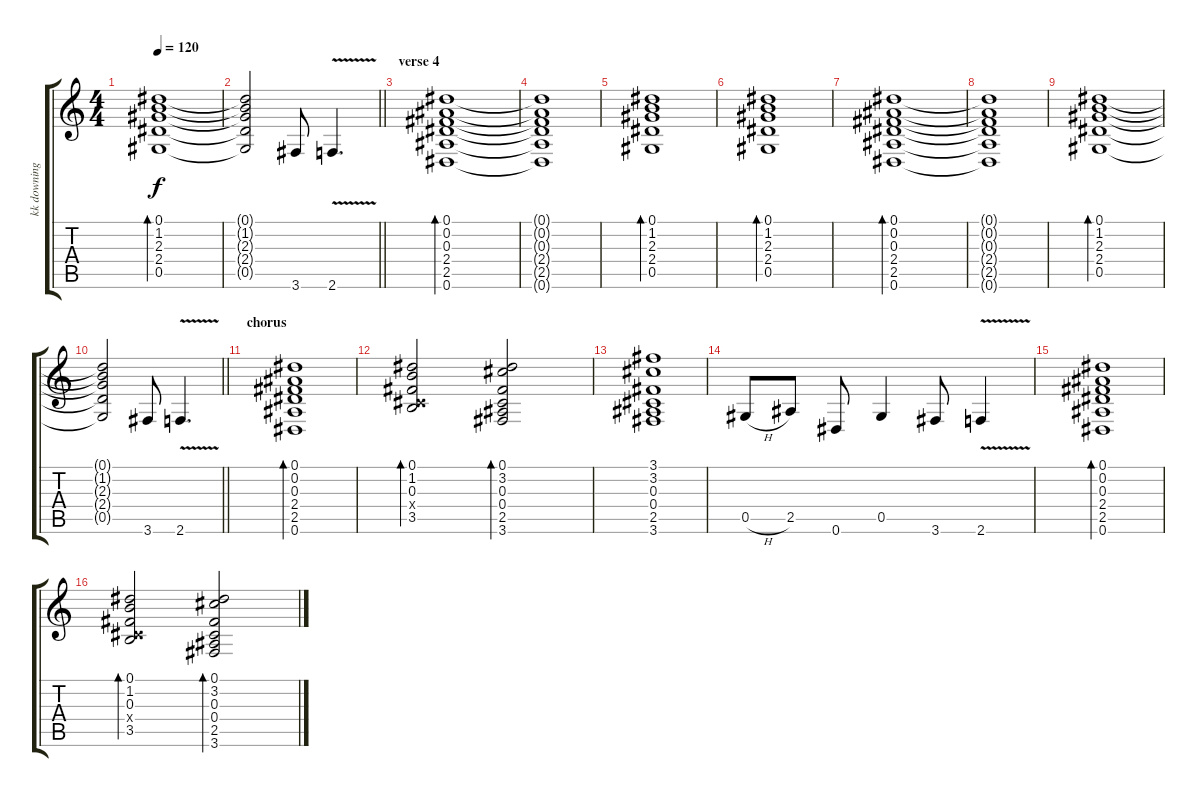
\track ("kk downing" "kk downing") {instrument acousticguitarsteel}
\staff {score tabs}
\tuning (Eb4 Bb3 Gb3 Db3 Ab2 Eb2) {hide}
\ts (4 4)
\tempo 120
\clef g2
\ks c
(0.1 1.2 2.3 2.4 0.5).1{bd 120 dy f} |
\barLineRight lightlight
(0.1{t} 1.2{t} 2.3{t} 2.4{t} 0.5{t}).2 3.6.8 2.6{v}.4{d} |
\section ("" "verse 4")
(0.1 0.2 0.3 2.4 2.5 0.6).1{bd 120} |
(0.1{t} 0.2{t} 0.3{t} 2.4{t} 2.5{t} 0.6{t}).1 |
(0.1 1.2 2.3 2.4 0.5).1{bd 120} |
(0.1 1.2 2.3 2.4 0.5).1{bd 120} |
(0.1 0.2 0.3 2.4 2.5 0.6).1{bd 120} |
(0.1{t} 0.2{t} 0.3{t} 2.4{t} 2.5{t} 0.6{t}).1 |
(0.1 1.2 2.3 2.4 0.5).1{bd 120} |
\barLineRight lightlight
(0.1{t} 1.2{t} 2.3{t} 2.4{t} 0.5{t}).2 3.6.8 2.6{v}.4{d} |
\section ("" "chorus")
(0.1 0.2 0.3 2.4 2.5 0.6).1{bd 120} |
(0.1 1.2 0.3 0.4{x} 3.5).2{bd 60} (0.1 3.2 0.3 0.4 2.5 3.6).2{bd 60} |
(3.1 3.2 0.3 0.4 2.5 3.6).1 |
0.5{h}.8 2.5.8 0.6.8 0.5.4 3.6.8 2.6{v}.4 |
(0.1 0.2 0.3 2.4 2.5 0.6).1{bd 120} |
(0.1 1.2 0.3 0.4{x} 3.5).2{bd 60} (0.1 3.2 0.3 0.4 2.5 3.6).2{bd 60}
